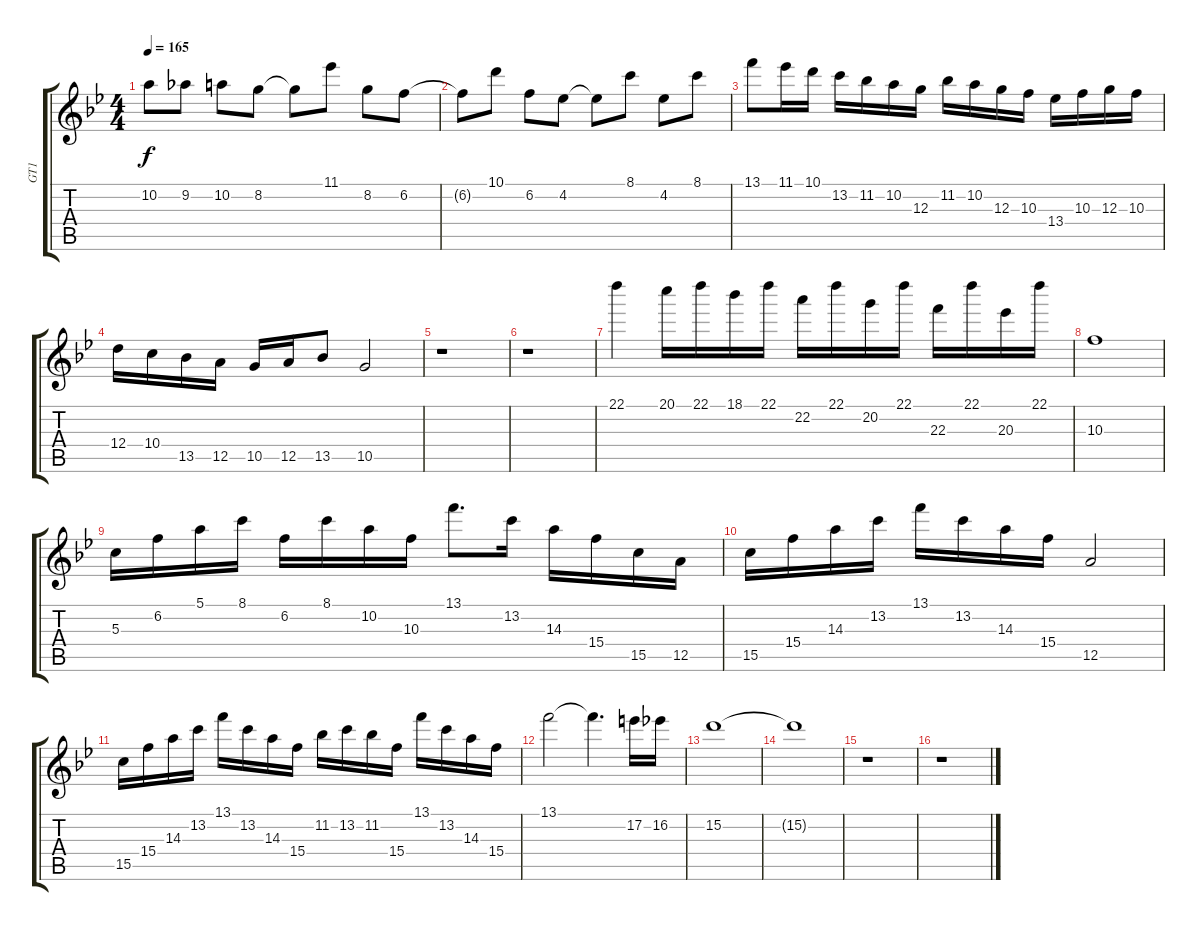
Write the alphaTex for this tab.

\track ("GT1" "GT1") {instrument overdrivenguitar}
\staff {score tabs}
\tuning (E4 B3 G3 D3 A2 E2) {hide}
\ts (4 4)
\tempo 165
\clef g2
\ks bb
10.2.8{dy f} 9.2.8 10.2.8 8.2.8 8.2{t}.8 11.1.8 8.2.8 6.2.8 |
6.2{t}.8 10.1.8 6.2.8 4.2.8 4.2{t}.8 8.1.8 4.2.8 8.1.8 |
13.1.8 11.1.16 10.1.16 13.2.16 11.2.16 10.2.16 12.3.16 11.2.16 10.2.16 12.3.16 10.3.16 13.4.16 10.3.16 12.3.16 10.3.16 |
12.4.16 10.4.16 13.5.16 12.5.16 10.5.16 12.5.16 13.5.8 10.5.2 |
r.1 |
r.1 |
22.1.4 20.1.16 22.1.16 18.1.16 22.1.16 22.2.16 22.1.16 20.2.16 22.1.16 22.3.16 22.1.16 20.3.16 22.1.16 |
10.3.1 |
5.3.16 6.2.16 5.1.16 8.1.16 6.2.16 8.1.16 10.2.16 10.3.16 13.1.8{d} 13.2.16 14.3.16 15.4.16 15.5.16 12.5.16 |
15.5.16 15.4.16 14.3.16 13.2.16 13.1.16 13.2.16 14.3.16 15.4.16 12.5.2 |
15.5.16 15.4.16 14.3.16 13.2.16 13.1.16 13.2.16 14.3.16 15.4.16 11.2.16 13.2.16 11.2.16 15.4.16 13.1.16 13.2.16 14.3.16 15.4.16 |
13.1.2 13.1{t}.4{d} 17.2.16 16.2.16 |
15.2.1 |
15.2{t}.1 |
r.1 |
r.1
